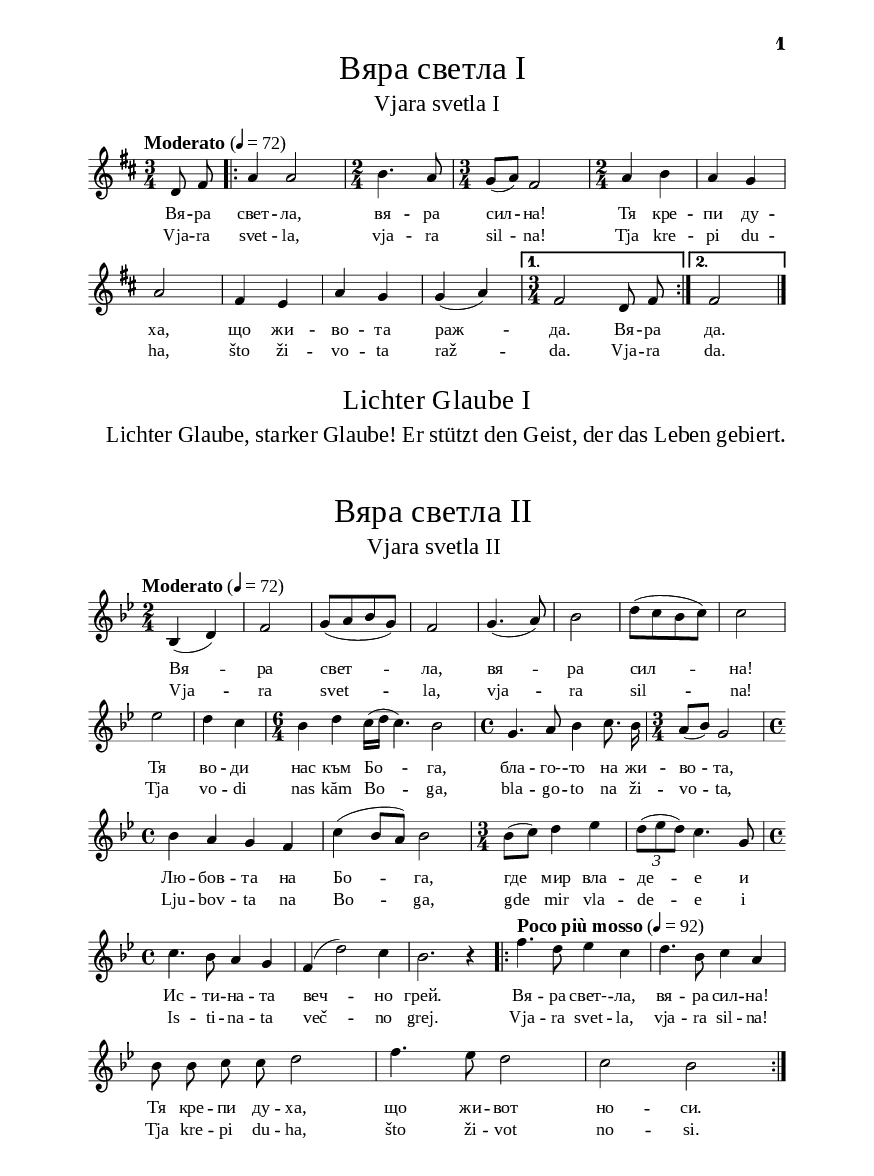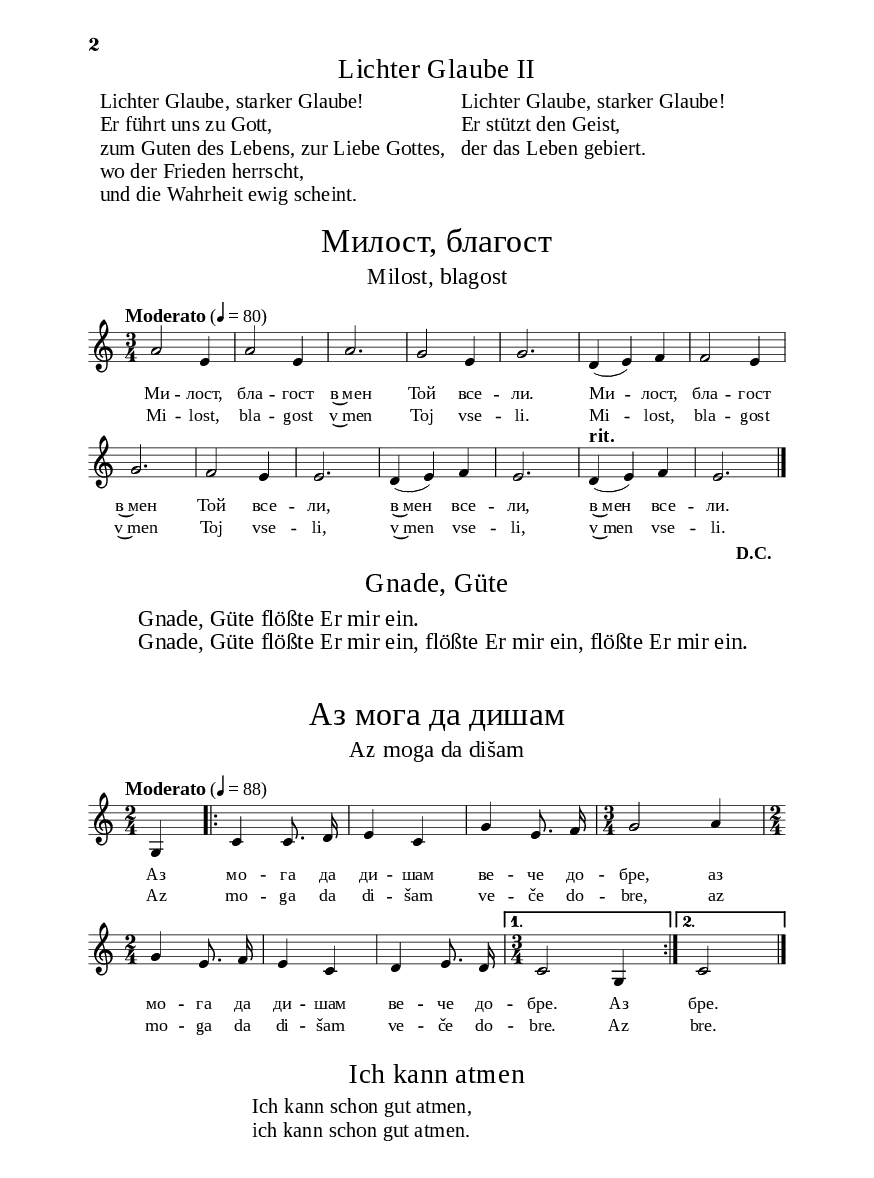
\version "2.24.3"

% include paper part and global functions
\include "include/globals.ily"

\bookpart {
  \label #'ref170_1
  \tocItem \markup "Вяра светла I – Vjara svetla I "
  \include "include/bookpart-paper.ily"
  \score {
    \include "include/score-layout.ily"

    \new Voice \absolute {
      \clef treble
      \key d \major
      \time 3/4
      \tempoFunc "Moderato" 4 "72"
      \autoBeamOff
      \partial 4
      d'8  fis'8 | \repeat volta 2 {
        a'4  % 2
        a'2 | % 3
        \time 2/4 b'4.  a'8 | \time 3/4 g'8 ( [  a'8 ])  % 4
        fis'2 | % 5
        \time 2/4 a'4 b'4  | % 6
        a'4  g'4 \break | % 7
        a'2 | % 8
        fis'4  e'4 | % 9
        a'4  g'4 |
        g'4 (  a'4 ) |
      }  % 11

      \alternative {
        {\time 3/4 fis'2 d'8 fis'8}
        { fis'2}
      }
      \bar "|."
    }

    \addlyrics {
      Вя -- ра свет --   ла,
      вя -- ра сил --   на! Тя кре -- пи ду -- ха, що жи -- во -- та раж -- да. Вя -- ра да.}
      \addlyrics {
        Vja -- ra svet --   la,
        vja -- ra sil --   na! Tja kre -- pi du -- ha, što ži -- vo -- ta raž -- da. Vja -- ra da.}

        \header {
          title = \titleFunc "Вяра светла I ""Vjara svetla I"
        }

        \midi{}

      } % score

      \markup \vspace #1

      % include foreign translation(s) of the song
      \version "2.24.4"

\markup \fill-line { \fontsize #deTitleFontSize "Lichter Glaube I" }
\markup \null
\markup \null
\markup \abs-fontsize #11 \override #`(baseline-skip . ,bgCoupletBaselineSkip) {
  \fill-line {
    \hspace #0.1
    \column {
      \line {
        \bold "  "
        \column {
          "Lichter Glaube, starker Glaube! Er stützt den Geist, der das Leben gebiert."
        }
      }
      
    }\hspace #0.1
  }
}


      \markup \vspace #2

      \label #'ref170_2
      \tocItem \markup "Вяра светла II – Vjara svetla II "

      \include "include/bookpart-paper.ily"
      \score {
        \include "include/score-layout.ily"

        \new Voice \absolute {
          \clef treble
          \key bes \major
          \time 2/4
          \tempoFunc "Moderato" 4 "72"
          \autoBeamOff
          bes4 (  d'4 )  f'2 | % 2
          g'8 ( [  a'8  bes'8  g'8 ) ]  f'2
          | % 3
          g'4. (  a'8 )  bes'2 | % 4
          d''8 ( [  c''8  bes'8  c''8 ) ]
          c''2 \break | % 5
          es''2  d''4  c''4 | % 6
          \time 6/4  | % 6
          bes'4  d''4  c''16 ( [  d''16 ]
          c''4. )  bes'2 | % 7
          \time 4/4  | % 7
          g'4.  a'8  bes'4  c''8.
          bes'16  | % 8
          \time 3/4  | % 8
          a'8 ( [  bes'8 ) ]  g'2 | \break % 9
          \time 4/4  | % 9
          bes'4  a'4  g'4  f'4 |
          c''4 (  bes'8 [  a'8 ) ]  bes'2 | % 11
          \time 3/4  | % 11
          bes'8 ( [  c''8 ])   d''4  es''4
          | % 12
          \times 2/3  {
            d''8 ( [  es''8  d''8 ) ]
          }
          c''4.  g'8 | \break % 13
          \time 4/4  | % 13
          c''4.  bes'8  a'4  g'4 | % 14
          f'4 (  d''2 )  c''4 | % 15
          bes'2. r4
          \bar ".|:-||"

          | % 16
          \tempoFunc "Poco più mosso" 4 "92"

          f''4.  d''8  es''4  c''4 | % 17
          d''4.  bes'8  c''4  a'4 \break | % 18
          bes'8  bes'8  c''8  c''8
          d''2 | % 19
          f''4.  es''8  d''2 |
          c''2  bes'2
          \bar ":|."
        }

        \addlyrics {
          Вя -- ра свет --   ла,
          вя -- ра сил --   на!
          Тя во -- ди нас към Бо --
          га, бла -- "го-" -- то на жи -- во
          -- та, Лю -- бов -- та на Бо --
          га, где  мир вла -- де --
          е и Ис -- ти -- на -- та веч
          -- но грей. Вя -- ра "свет-" -- ла,
          вя -- ра сил -- на! Тя кре -- пи
          ду -- ха, що жи -- вот но -- си.}
          \addlyrics {
            Vja -- ra svet --   la,
            vja -- ra sil --   na!
            Tja vo -- di nas kăm Bo --
            ga, bla -- go -- to na ži -- vo
            -- ta, Lju -- bov -- ta na Bo --
            ga, gde  mir vla -- de --
            e i Is -- ti -- na -- ta več
            -- no grej. Vja -- ra svet -- la,
            vja -- ra sil -- na! Tja kre -- pi
            du -- ha, što ži -- vot no -- si.}

            \header {
              title = \titleFunc "Вяра светла II " "Vjara svetla II "
            }

            \midi{}

          } % score



          % include foreign translation(s) of the song
          \version "2.24.3"

\markup \fill-line { \fontsize #deTitleFontSize "Lichter Glaube II" }
\markup \null
\markup \null
\markup \abs-fontsize #10 {
  \override #`(baseline-skip . ,deCoupletBaselineSkip)

  \column {

\line { " "Lichter Glaube, starker Glaube!}

\line { " "Er führt uns zu Gott, }

\line { " "zum Guten des Lebens, zur Liebe Gottes,}

\line { " "wo der Frieden herrscht, }

\line { " "und die Wahrheit ewig scheint.}
\line { " " }

  }
  
   \override #`(baseline-skip . ,deCoupletBaselineSkip)
    \column {

\line { " "Lichter Glaube, starker Glaube!}

\line { " "Er stützt den Geist, }

\line { " "der das Leben gebiert.}

  }
}


          \label #'ref171_1
          \tocItem \markup "Милост, благост – Milost, blagost"


          \include "include/bookpart-paper.ily"
          \score {
            \include "include/score-layout.ily"

            \new Voice \absolute {
              \clef treble
              \key a \minor
              \time 3/4
              \tempoFunc "Moderato" 4 "80"
              \autoBeamOff

              a'2 e'4 | % 2
              a'2 e'4 | % 3
              a'2. | % 4
              \key c \major
              g'2 e'4 | % 5
              g'2. | % 6
              d'4 ( e'4 ) f'4 | % 7
              f'2 e'4 \break | % 8
              g'2. | % 9
              f'2 e'4 |
              e'2. | % 11
              d'4 ( e'4 ) f'4 | % 12
              e'2. | % 13
              \tempo "rit."  d'4  ( e'4 ) f'4 | % 14
              e'2.\bar "|."

            }

            \addlyrics {
              Ми -- лост, бла -- гост в~мен Той все -- ли.  Ми -- лост, бла -- гост   в~мен Той все -- ли, в~мен все -- ли, в~мен все -- ли.}



              \addlyrics {
                Mi -- lost, bla -- gost v~men Toj vse -- li.  Mi -- lost, bla -- gost   v~men Toj vse -- li, v~men vse -- li, v~men vse -- li.}


                \header {
                  title = \titleFunc "Милост, благост" "Milost, blagost"
                }

                \midi{}

              } % score

              \markup \empty-one

              \markup \dc-one "D.C."

              % include foreign translation(s) of the song
              \version "2.24.4"

\markup \fill-line { \fontsize #deTitleFontSize "Gnade, Güte" }
\markup \null
\markup \null
\markup \abs-fontsize #11 {
\fill-line {
  \override #`(baseline-skip . ,deCoupletBaselineSkip)

  \column {

\line { " "Gnade, Güte flößte Er mir ein. }

\line { " "Gnade, Güte flößte Er mir ein, flößte Er mir ein, flößte Er mir ein.}
  }
}
}


              \markup \empty-three

              \label #'ref171_2
              \tocItem \markup "Аз мога да дишам – Az moga da dišam"

              \include "include/bookpart-paper.ily"
              \score {
                \include "include/score-layout.ily"

                \new Voice \absolute {
                  \clef treble
                  \key c \major
                  \time 2/4
                  \tempoFunc "Moderato" 4 "88"
                  \autoBeamOff
                  \partial 4
                  g4 \repeat volta 2 {
                    |
                    c'4 c'8. d'16 | % 3
                    e'4 c'4 | % 4
                    g'4 e'8. f'16 | % 5
                    \time 3/4  g'2 a'4 |  \break
                    \time 2/4  g'4 e'8. f'16 | % 7
                    e'4 c'4 | % 8
                    d'4 e'8. d'16 | % 9
                    \time 3/4
                  }
                  \alternative {
                    {
                      c'2 g4 |

                    }
                    {c'2 \bar "|."  }
                  }
                }

                \addlyrics {
                  Аз мо -- га
                  да ди -- шам ве -- че до -- бре, аз мо -- га
                  да ди -- шам ве -- че до -- бре. Аз  бре.}

                  \addlyrics {
                    Az mo -- ga
                    da di -- šam ve -- če do -- bre, az mo -- ga
                    da di -- šam ve -- če do -- bre. Az  bre.}

                    \header {
                      title = \titleFunc "Аз мога да дишам" "Az moga da dišam"
                    }

                    \midi{}

                  } % score

                  \markup \empty-two


                  % include foreign translation(s) of the song
                  \version "2.24.3"

\markup \fill-line { \fontsize #deTitleFontSize "Ich kann atmen" }
\markup \null
\markup \null
\markup \fontsize #deCoupletFontSize {
  \hspace #21
  \override #`(baseline-skip . ,deCoupletBaselineSkip)

  \column {

\line { " "Ich kann schon gut atmen, }

\line { " "ich kann schon gut atmen.}

  }
}




                } % bookpart

                % Più mosso
                %
